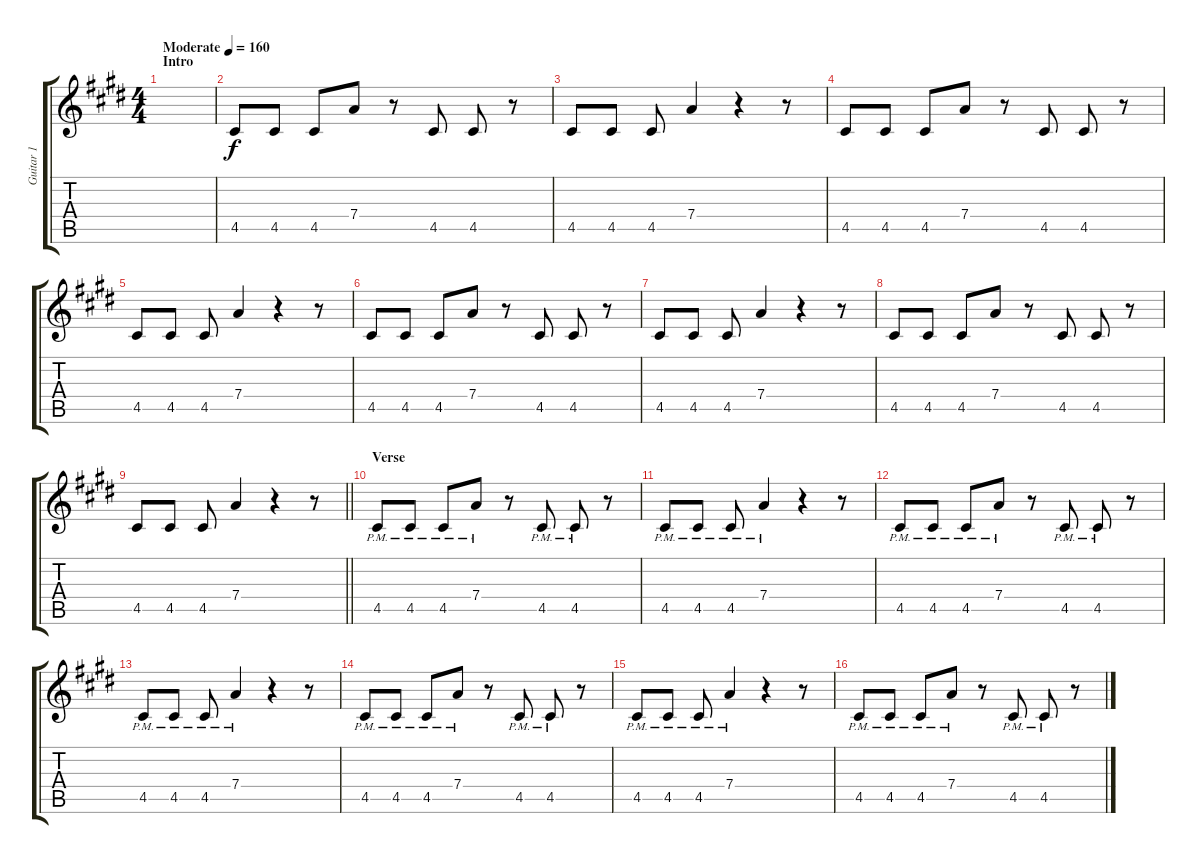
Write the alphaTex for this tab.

\track ("Guitar 1" "Guitar 1") {instrument overdrivenguitar}
\staff {score tabs}
\tuning (E4 B3 G3 D3 A2 E2) {hide}
\ts (4 4)
\section ("" "Intro")
\tempo (160 "Moderate")
\clef g2
\ks c#minor
|
4.5.8 4.5.8 4.5.8 7.4.8 r.8 4.5.8 4.5.8 r.8 |
4.5.8 4.5.8 4.5.8 7.4.4 r.4 r.8 |
4.5.8 4.5.8 4.5.8 7.4.8 r.8 4.5.8 4.5.8 r.8 |
4.5.8 4.5.8 4.5.8 7.4.4 r.4 r.8 |
4.5.8 4.5.8 4.5.8 7.4.8 r.8 4.5.8 4.5.8 r.8 |
4.5.8 4.5.8 4.5.8 7.4.4 r.4 r.8 |
4.5.8 4.5.8 4.5.8 7.4.8 r.8 4.5.8 4.5.8 r.8 |
\barLineRight lightlight
4.5.8 4.5.8 4.5.8 7.4.4 r.4 r.8 |
\section ("" "Verse")
4.5{pm}.8 4.5{pm}.8 4.5{pm}.8 7.4{pm}.8 r.8 4.5{pm}.8 4.5{pm}.8 r.8 |
4.5{pm}.8 4.5{pm}.8 4.5{pm}.8 7.4{pm}.4 r.4 r.8 |
4.5{pm}.8 4.5{pm}.8 4.5{pm}.8 7.4{pm}.8 r.8 4.5{pm}.8 4.5{pm}.8 r.8 |
4.5{pm}.8 4.5{pm}.8 4.5{pm}.8 7.4{pm}.4 r.4 r.8 |
4.5{pm}.8 4.5{pm}.8 4.5{pm}.8 7.4{pm}.8 r.8 4.5{pm}.8 4.5{pm}.8 r.8 |
4.5{pm}.8 4.5{pm}.8 4.5{pm}.8 7.4{pm}.4 r.4 r.8 |
4.5{pm}.8 4.5{pm}.8 4.5{pm}.8 7.4{pm}.8 r.8 4.5{pm}.8 4.5{pm}.8 r.8
